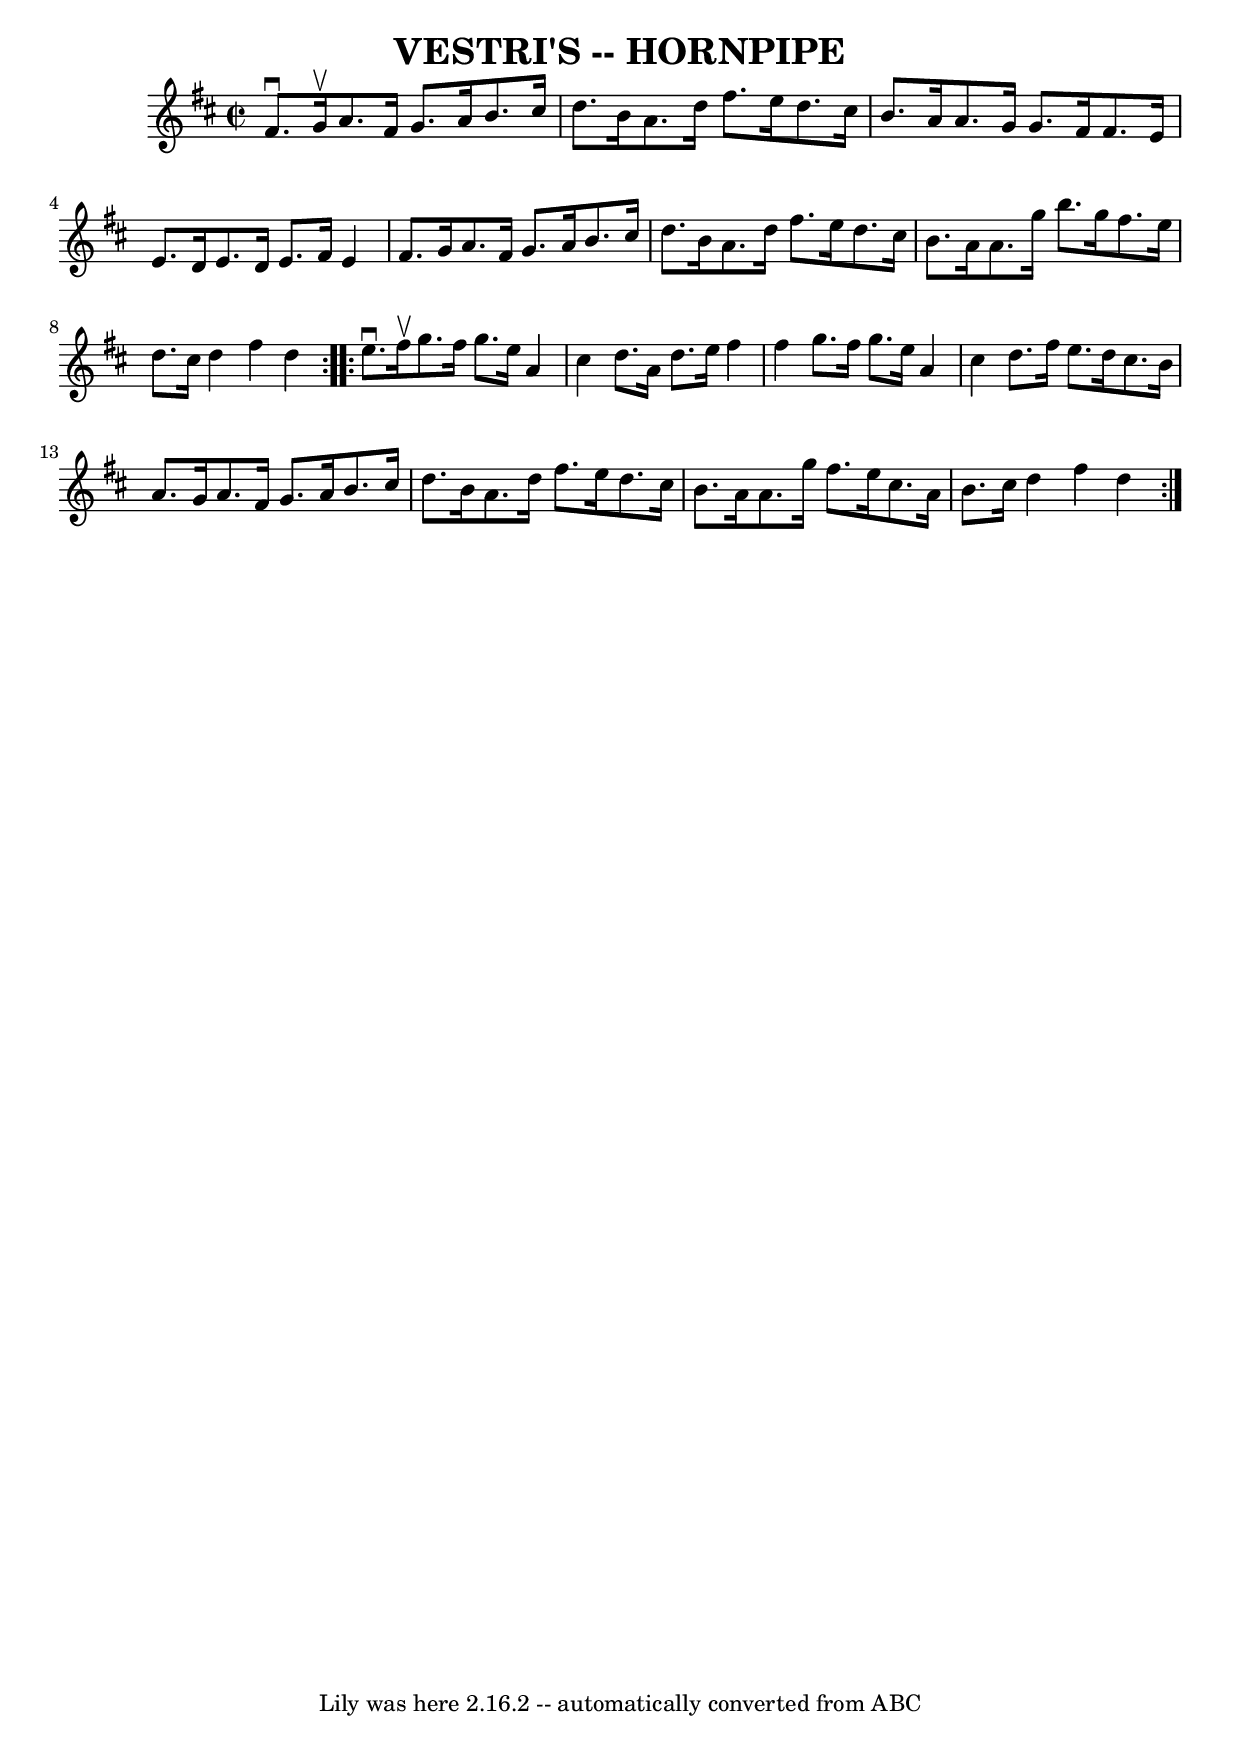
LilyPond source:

\version "2.7.40"
\include "Mammoth.ily"
\header {
	%% book = "Ryan's Mammoth Collection of Fiddle Tunes"
	crossRefNumber = "1"
	footnotes = ""
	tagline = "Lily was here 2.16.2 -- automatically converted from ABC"
	title = "VESTRI'S -- HORNPIPE"
}
voicedefault =  {


\repeat volta 2 {
\override Staff.TimeSignature #'style = #'C
 \time 2/2 \key d \major fis'8.^\downbow g'16^\upbow       |
   
a'8. fis'16 g'8. a'16 b'8. cis''16 d''8. b'16    |
  
 a'8. d''16 fis''8. e''16 d''8. cis''16 b'8. a'16    
|
 a'8. g'16 g'8. fis'16 fis'8. e'16 e'8. d'16    
|
 e'8. d'16 e'8. fis'16 e'4 fis'8. g'16    |
  
   |
 a'8. fis'16 g'8. a'16 b'8. cis''16 d''8.    
b'16    |
 a'8. d''16 fis''8. e''16 d''8. cis''16    
b'8. a'16    |
 a'8. g''16 b''8. g''16 fis''8. e''16  
 d''8. cis''16    |
 d''4 fis''4 d''4    }     
\repeat volta 2 { e''8.^\downbow fis''16^\upbow       |
 g''8.    
fis''16 g''8. e''16 a'4 cis''4    |
 d''8. a'16 d''8. 
 e''16 fis''4 fis''4    |
 g''8. fis''16 g''8. e''16   
 a'4 cis''4    |
 d''8. fis''16 e''8. d''16 cis''8.    
b'16 a'8. g'16    |
     |
 a'8. fis'16 g'8. a'16  
 b'8. cis''16 d''8. b'16    |
 a'8. d''16 fis''8.    
e''16 d''8. cis''16 b'8. a'16    |
 a'8. g''16    
fis''8. e''16 cis''8. a'16 b'8. cis''16    |
 d''4    
fis''4 d''4    }   
}

\score{
    <<

	\context Staff="default"
	{
	    \voicedefault 
	}

    >>
	\layout {
	}
	\midi {}
}
